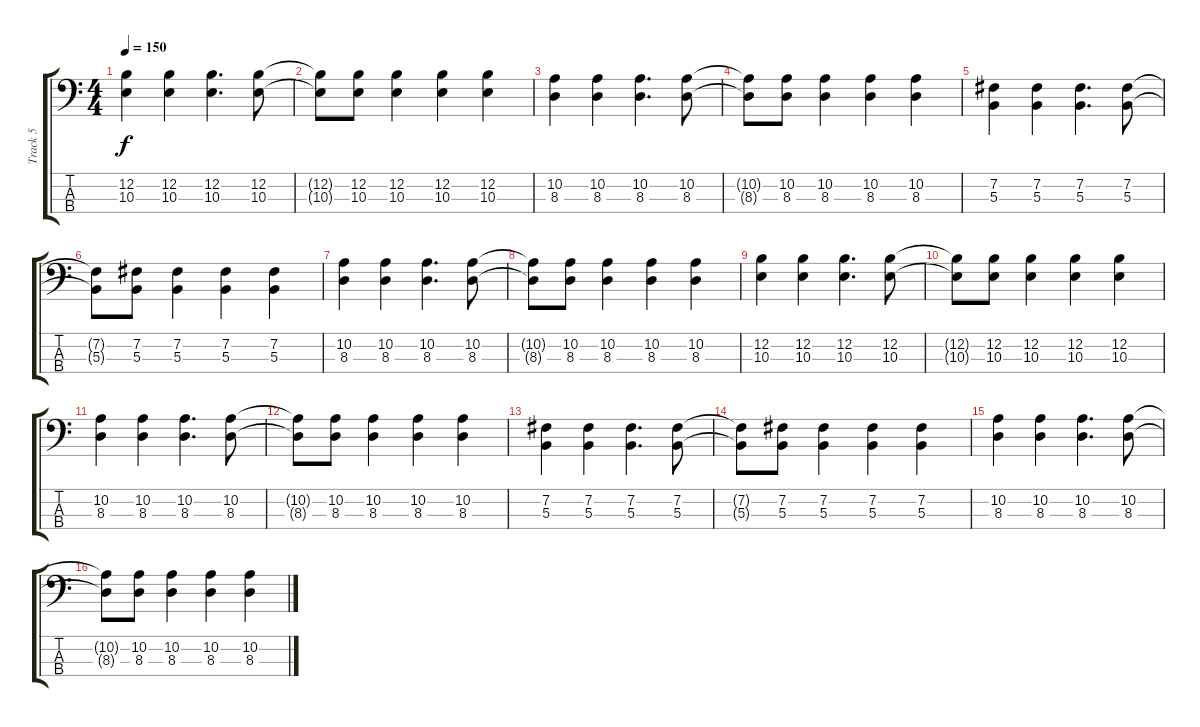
\track ("Track 5" "Track 5") {instrument electricbasspick}
\staff {score tabs}
\tuning (E2 B1 Gb1 B0) {hide}
\ts (4 4)
\section ("" "")
\tempo 150
\clef f4
\ks c
(12.2 10.3).4{dy f} (12.2 10.3).4 (12.2 10.3).4{d} (12.2 10.3).8 |
(12.2{t} 10.3{t}).8 (12.2 10.3).8 (12.2 10.3).4 (12.2 10.3).4 (12.2 10.3).4 |
(10.2 8.3).4 (10.2 8.3).4 (10.2 8.3).4{d} (10.2 8.3).8 |
(10.2{t} 8.3{t}).8 (10.2 8.3).8 (10.2 8.3).4 (10.2 8.3).4 (10.2 8.3).4 |
(7.2 5.3).4 (7.2 5.3).4 (7.2 5.3).4{d} (7.2 5.3).8 |
(7.2{t} 5.3{t}).8 (7.2 5.3).8 (7.2 5.3).4 (7.2 5.3).4 (7.2 5.3).4 |
(10.2 8.3).4 (10.2 8.3).4 (10.2 8.3).4{d} (10.2 8.3).8 |
(10.2{t} 8.3{t}).8 (10.2 8.3).8 (10.2 8.3).4 (10.2 8.3).4 (10.2 8.3).4 |
(12.2 10.3).4 (12.2 10.3).4 (12.2 10.3).4{d} (12.2 10.3).8 |
(12.2{t} 10.3{t}).8 (12.2 10.3).8 (12.2 10.3).4 (12.2 10.3).4 (12.2 10.3).4 |
(10.2 8.3).4 (10.2 8.3).4 (10.2 8.3).4{d} (10.2 8.3).8 |
(10.2{t} 8.3{t}).8 (10.2 8.3).8 (10.2 8.3).4 (10.2 8.3).4 (10.2 8.3).4 |
(7.2 5.3).4 (7.2 5.3).4 (7.2 5.3).4{d} (7.2 5.3).8 |
(7.2{t} 5.3{t}).8 (7.2 5.3).8 (7.2 5.3).4 (7.2 5.3).4 (7.2 5.3).4 |
(10.2 8.3).4 (10.2 8.3).4 (10.2 8.3).4{d} (10.2 8.3).8 |
(10.2{t} 8.3{t}).8 (10.2 8.3).8 (10.2 8.3).4 (10.2 8.3).4 (10.2 8.3).4
